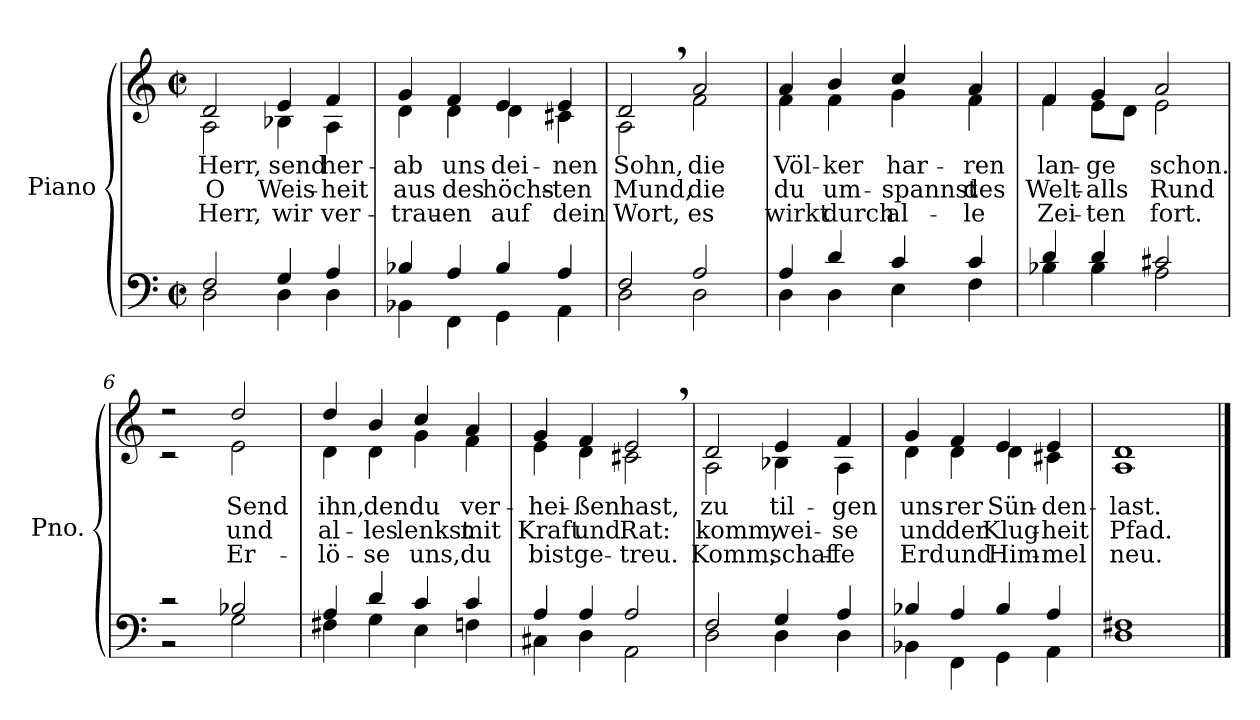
**kern	**kern	**text	**text	**text
*part1	*part1	*part1	*part1	*part1
*staff2	*staff1	*staff1	*staff1	*staff1
*I"Piano	*	*	*	*
*I'Pno.	*	*	*	*
*clefF4	*clefG2	*	*	*
*k[]	*k[]	*	*	*
*M2/2	*M2/2	*	*	*
*met(c|)	*met(c|)	*	*	*
*MM100	*MM100	*	*	*
=1	=1	=1	=1	=1
*^	*	*	*	*
!	!	!	!LO:LY:b	!LO:LY:b	!LO:LY:b
*	*	*^	*	*	*
2F/	2D\	2d/	2A\	Herr,	O	Herr,
!	!	!	!	!LO:LY:b	!LO:LY:b	!LO:LY:b
4G/	4D\	4e/	4B-X\	send	Weis-	wir
!	!	!	!	!LO:LY:b	!LO:LY:b	!LO:LY:b
4A/	4D\	4f/	4A\	her-	-heit	ver-
=2	=2	=2	=2	=2	=2	=2
!	!	!	!	!LO:LY:b	!LO:LY:b	!LO:LY:b
4B-X/	4BB-X\	4g/	4d\	-ab	aus	-trau-
!	!	!	!	!LO:LY:b	!LO:LY:b	!LO:LY:b
4A/	4FF\	4f/	4d\	uns	des	-en
!	!	!	!	!LO:LY:b	!LO:LY:b	!LO:LY:b
4B-/	4GG\	4e/	4d\	dei-	höchs-	auf
!	!	!	!	!LO:LY:b	!LO:LY:b	!LO:LY:b
4A/	4AA\	4e/	4c#X\	-nen	-ten	dein
=3	=3	=3	=3	=3	=3	=3
!	!	!	!	!LO:LY:b	!LO:LY:b	!LO:LY:b
2F/	2D\	2d,/	2A\	Sohn,	Mund,	Wort,
!	!	!	!	!LO:LY:b	!LO:LY:b	!LO:LY:b
2A/	2D\	2a/	2f\	die	die	es
=4	=4	=4	=4	=4	=4	=4
!	!	!	!	!LO:LY:b	!LO:LY:b	!LO:LY:b
4A/	4D\	4a/	4f\	Völ-	du	wirkt
!	!	!	!	!LO:LY:b	!LO:LY:b	!LO:LY:b
4d/	4D\	4b/	4f\	-ker	um-	durch
!	!	!	!	!LO:LY:b	!LO:LY:b	!LO:LY:b
4c/	4E\	4cc/	4g\	har-	-spannst	al-
!	!	!	!	!LO:LY:b	!LO:LY:b	!LO:LY:b
4c/	4F\	4a/	4f\	-ren	des	-le
!!LO:LB:g=z	!!
=5	=5	=5	=5	=5	=5	=5
!	!	!	!	!LO:LY:b	!LO:LY:b	!LO:LY:b
4d/	4B-X\	4f/	4f\	lan-	Welt-	Zei-
!	!	!	!	!LO:LY:b	!LO:LY:b	!LO:LY:b
4d/	4B-\	4g/	8e\L	-ge	-alls	-ten
.	.	.	8d\J	.	.	.
!	!	!	!	!LO:LY:b	!LO:LY:b	!LO:LY:b
2c#X/	2A\	2a/	2e\	schon.	Rund	fort.
=6	=6	=6	=6	=6	=6	=6
2r	2r	2r	2r	.	.	.
!	!	!	!	!LO:LY:b	!LO:LY:b	!LO:LY:b
2B-X/	2G\	2dd/	2e\	Send	und	Er-
=7	=7	=7	=7	=7	=7	=7
!	!	!	!	!LO:LY:b	!LO:LY:b	!LO:LY:b
4A/	4F#X\	4dd/	4d\	ihn,	al-	-lö-
!	!	!	!	!LO:LY:b	!LO:LY:b	!LO:LY:b
4d/	4G\	4b/	4d\	den	-les	-se
!	!	!	!	!LO:LY:b	!LO:LY:b	!LO:LY:b
4c/	4E\	4cc/	4g\	du	lenkst	uns,
!	!	!	!	!LO:LY:b	!LO:LY:b	!LO:LY:b
4c/	4Fn\	4a/	4f\	ver-	mit	du
=8	=8	=8	=8	=8	=8	=8
!	!	!	!	!LO:LY:b	!LO:LY:b	!LO:LY:b
4A/	4C#X\	4g/	4e\	-hei-	Kraft	bist
!	!	!	!	!LO:LY:b	!LO:LY:b	!LO:LY:b
4A/	4D\	4f/	4d\	-ßen	und	ge-
!	!	!	!	!LO:LY:b	!LO:LY:b	!LO:LY:b
2A/	2AA\	2e,/	2c#X\	hast,	Rat:	-treu.
!!LO:LB:g=z	!!
=9	=9	=9	=9	=9	=9	=9
!	!	!	!	!LO:LY:b	!LO:LY:b	!LO:LY:b
2F/	2D\	2d/	2A\	zu	komm,	Komm,
!	!	!	!	!LO:LY:b	!LO:LY:b	!LO:LY:b
4G/	4D\	4e/	4B-X\	til-	wei-	schaf-
!	!	!	!	!LO:LY:b	!LO:LY:b	!LO:LY:b
4A/	4D\	4f/	4A\	-gen	-se	-fe
=10	=10	=10	=10	=10	=10	=10
!	!	!	!	!LO:LY:b	!LO:LY:b	!LO:LY:b
4B-X/	4BB-X\	4g/	4d\	uns-	und	Erd
!	!	!	!	!LO:LY:b	!LO:LY:b	!LO:LY:b
4A/	4FF\	4f/	4d\	-rer	der	und
!	!	!	!	!LO:LY:b	!LO:LY:b	!LO:LY:b
4B-/	4GG\	4e/	4d\	Sün-	Klug-	Him-
!	!	!	!	!LO:LY:b	!LO:LY:b	!LO:LY:b
4A/	4AA\	4e/	4c#X\	-den-	-heit	-mel
=11	=11	=11	=11	=11	=11	=11
!	!	!	!	!LO:LY:b	!LO:LY:b	!LO:LY:b
1F#X	1D	1d	1A	-last.	Pfad.	neu.
*v	*v	*	*	*	*	*
*	*v	*v	*	*	*
==	==	==	==	==
*-	*-	*-	*-	*-
